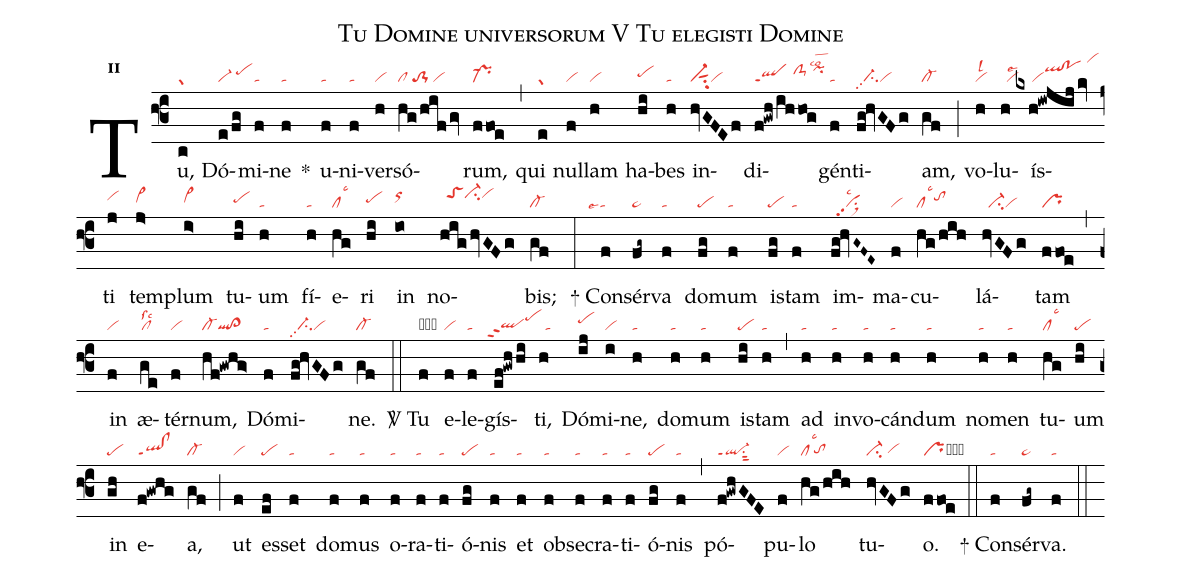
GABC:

name:Tu Domine universorum V Tu elegisti Domine;
office-part:re;
mode:2;
nabc-lines:1;
%%
initial-style: 1;
name:Tu Domine universorum;
mode: 2;
office-part: Responsorium;
annotation: Resp.;
annotation: ii;
nabc-lines:1;
%%
(f3) Tu,(c|gr) Dó(e/fg|vi-/pehi)mi(f|ta)ne(f|ta) <sp>*</sp>() u(f|ta)ni(f|ta)ver(h|vi)só(hg/hif/gv|cl/to-1/vi)rum,(ffoe|pr-) (,) qui(e|gr) nul(f|vi)lam(h|vi) ha(hi|pehh)bes(h|ta) in(hvGFEf|vi-sut1su2vi)di(f!gwh/ih/hog|qlppt1/clS-hipihjlsco2)gén(f|ta)ti(fg!hvGFg|//ci-pp2vi)am,(gf|cl-) (;) vo(h|vilsl2)lu(h|//vilse2)ís(kxh!iwjijkv|/////viqlhj!pohj/vihn)ti(j|vihi) tem(j>|vi>hh)plum(i>|vi>hh) tu(hi|pehh)um(h|ta) fí(h|ta)e(hg|cllsc3)ri(hi|pehh) in(io|orhj) no(highvGFg|//toShjci-hjvihj)bis;(gf|cl-) (:)

<sp>+</sp> Con(f|````talse4)sér(fg~|pe~)va(f|ta) do(fg|pe)mum(f|ta) is(fg|pe)tam(f|ta) im(fg!hvG~F~E~|//ci>pp2lsc2)ma(f|vi)cu(hg/hih|cllsc3tohi)lá(hvGFg|//ci-vi)tam(ffoe|pr) (,) in(f|vi) æ(ge|cllssc2)tér(f|vi)num,(hf!gwhg>|cl-ql!cl>) Dó(f|ta)mi(fg!hvGFg|//ci-pp2vi)ne.(gf|cl-) (::)

<sp>V/</sp> Tu(f|obvi) e(f|vi)le(f|ta)gís(ef!gwh/hi|``qlhgppt2pehj)ti,(h|//ta) Dó(ij|pehi)mi(i|vi)ne,(h|ta) do(h|ta)mum(h|ta) is(hi|pe)tam(h|ta) (,) ad(h|ta) in(h|ta)vo(h|ta)cán(h|ta)dum(h|ta) no(h|ta)men(h|ta) tu(hg|cllsc3)um(hi|pe) in(gh|pe) e(f!gwhg|ql!clppt1)a,(gf|cl-) (;) ut(f|vi) es(ef|pe)set(f|ta) do(f|ta)mus(f|ta) o(f|ta)ra(f|ta)ti(f|ta)ó(fg|pe)nis(f|ta) et(f|ta) ob(f|ta)se(f|ta)cra(f|ta)ti(f|ta)ó(fg|pe)nis(f|ta) (,) pó(f!gwhGFE|ql-ppt1su1sut2)pu(f|vi)lo(hg/hih|cllsc3`tohg) tu(hvGFg|ci-/vihg)o.(ffoe|prcb) (::)

<sp>+</sp> Con(f|ta)sér(fg~|pe~)va.(f|ta) (::)
